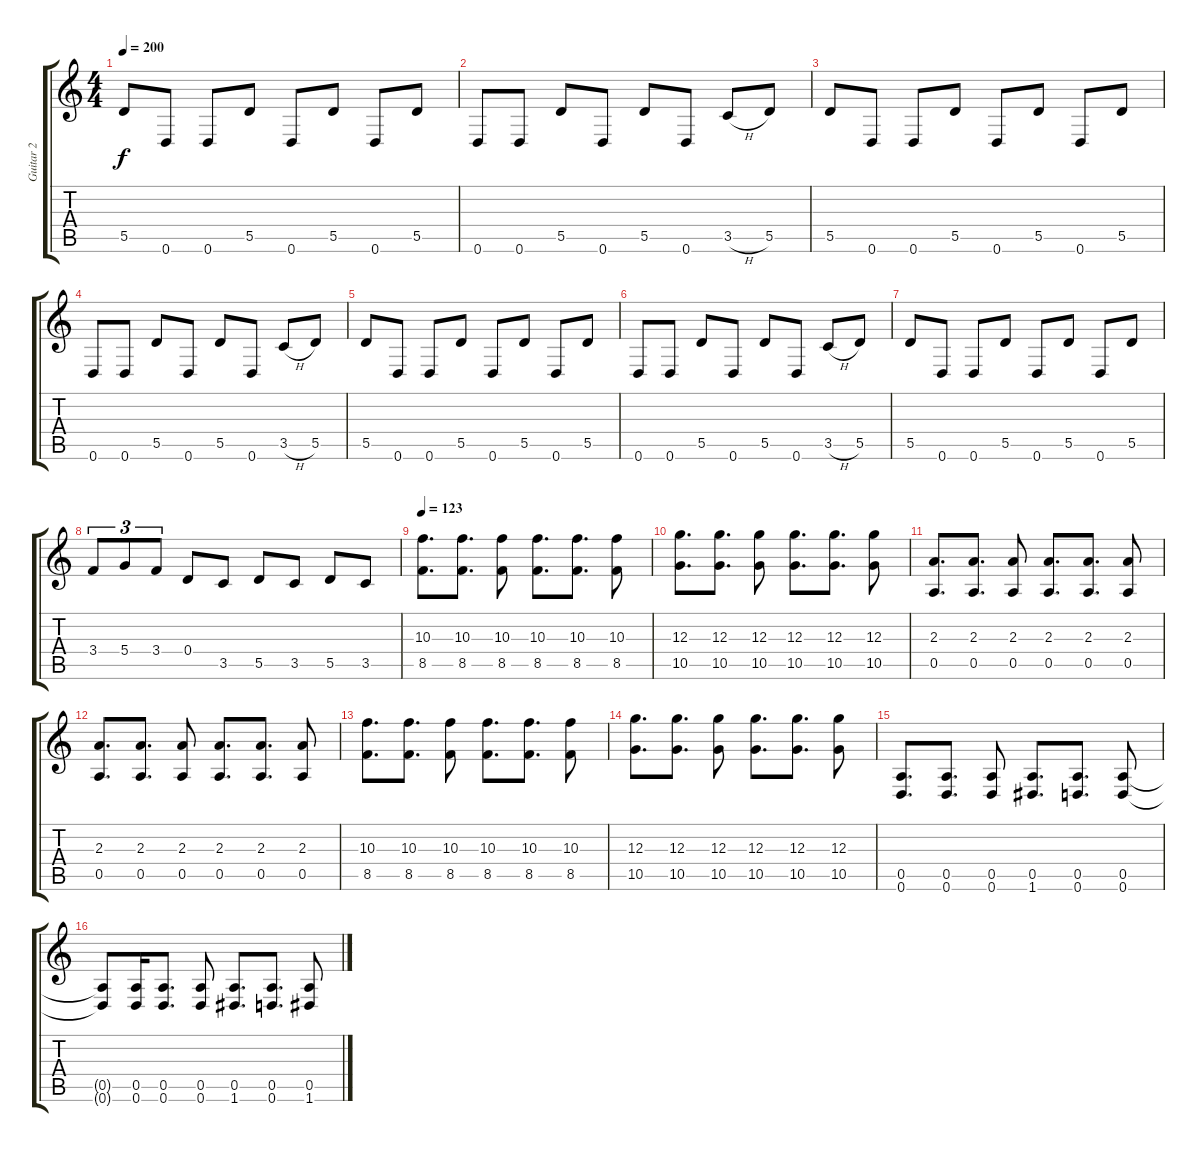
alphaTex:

\track ("Guitar 2" "Guitar 2") {instrument distortionguitar}
\staff {score tabs}
\tuning (E4 B3 G3 D3 A2 D2) {hide}
\ts (4 4)
\tempo 200
\clef g2
\ks c
5.5.8{dy f} 0.6.8 0.6.8 5.5.8 0.6.8 5.5.8 0.6.8 5.5.8 |
0.6.8 0.6.8 5.5.8 0.6.8 5.5.8 0.6.8 3.5{h}.8 5.5.8 |
5.5.8 0.6.8 0.6.8 5.5.8 0.6.8 5.5.8 0.6.8 5.5.8 |
0.6.8 0.6.8 5.5.8 0.6.8 5.5.8 0.6.8 3.5{h}.8 5.5.8 |
5.5.8 0.6.8 0.6.8 5.5.8 0.6.8 5.5.8 0.6.8 5.5.8 |
0.6.8 0.6.8 5.5.8 0.6.8 5.5.8 0.6.8 3.5{h}.8 5.5.8 |
5.5.8 0.6.8 0.6.8 5.5.8 0.6.8 5.5.8 0.6.8 5.5.8 |
3.4.8{tu (3 2)} 5.4.8{tu (3 2)} 3.4.8{tu (3 2)} 0.4.8 3.5.8 5.5.8 3.5.8 5.5.8 3.5.8 |
\tempo 123
(10.3 8.5).8{d} (10.3 8.5).8{d} (10.3 8.5).8 (10.3 8.5).8{d} (10.3 8.5).8{d} (10.3 8.5).8 |
(12.3 10.5).8{d} (12.3 10.5).8{d} (12.3 10.5).8 (12.3 10.5).8{d} (12.3 10.5).8{d} (12.3 10.5).8 |
(2.3 0.5).8{d} (2.3 0.5).8{d} (2.3 0.5).8 (2.3 0.5).8{d} (2.3 0.5).8{d} (2.3 0.5).8 |
(2.3 0.5).8{d} (2.3 0.5).8{d} (2.3 0.5).8 (2.3 0.5).8{d} (2.3 0.5).8{d} (2.3 0.5).8 |
(10.3 8.5).8{d} (10.3 8.5).8{d} (10.3 8.5).8 (10.3 8.5).8{d} (10.3 8.5).8{d} (10.3 8.5).8 |
(12.3 10.5).8{d} (12.3 10.5).8{d} (12.3 10.5).8 (12.3 10.5).8{d} (12.3 10.5).8{d} (12.3 10.5).8 |
(0.5 0.6).8{d} (0.5 0.6).8{d} (0.5 0.6).8 (0.5 1.6).8{d} (0.5 0.6).8{d} (0.5 0.6).8 |
(0.5{t} 0.6{t}).8 (0.5 0.6).16 (0.5 0.6).8{d} (0.5 0.6).8 (0.5 1.6).8{d} (0.5 0.6).8{d} (0.5 1.6).8
